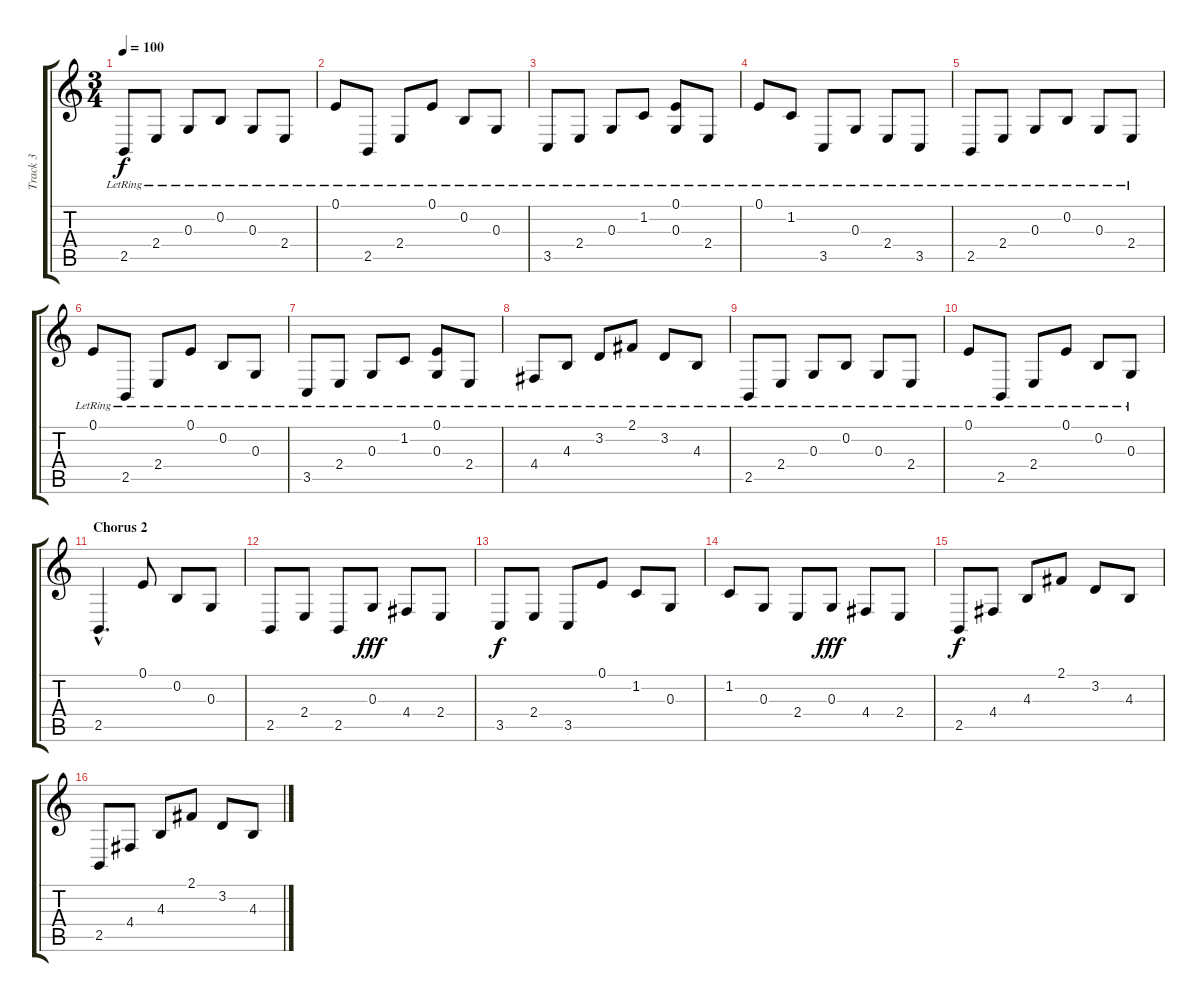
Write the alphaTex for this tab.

\track ("Track 3" "Track 3") {instrument lead8bassandlead}
\staff {score tabs}
\tuning (E4 B3 G3 D3 A2 E2) {hide}
\ts (3 4)
\tempo 100
\clef g2
\ks c
2.5{lr}.8{dy f} 2.4{lr}.8 0.3{lr}.8 0.2{lr}.8 0.3{lr}.8 2.4{lr}.8 |
0.1{lr}.8 2.5{lr}.8 2.4{lr}.8 0.1{lr}.8 0.2{lr}.8 0.3{lr}.8 |
3.5{lr}.8 2.4{lr}.8 0.3{lr}.8 1.2{lr}.8 (0.1{lr} 0.3{lr}).8 2.4{lr}.8 |
0.1{lr}.8 1.2{lr}.8 3.5{lr}.8 0.3{lr}.8 2.4{lr}.8 3.5{lr}.8 |
2.5{lr}.8 2.4{lr}.8 0.3{lr}.8 0.2{lr}.8 0.3{lr}.8 2.4{lr}.8 |
0.1{lr}.8 2.5{lr}.8 2.4{lr}.8 0.1{lr}.8 0.2{lr}.8 0.3{lr}.8 |
3.5{lr}.8 2.4{lr}.8 0.3{lr}.8 1.2{lr}.8 (0.1{lr} 0.3{lr}).8 2.4{lr}.8 |
4.4{lr}.8 4.3{lr}.8 3.2{lr}.8 2.1{lr}.8 3.2{lr}.8 4.3{lr}.8 |
2.5{lr}.8 2.4{lr}.8 0.3{lr}.8 0.2{lr}.8 0.3{lr}.8 2.4{lr}.8 |
0.1{lr}.8 2.5{lr}.8 2.4{lr}.8 0.1{lr}.8 0.2{lr}.8 0.3{lr}.8 |
\section ("" "Chorus 2")
2.5{hac}.4{d volume 11} 0.1.8 0.2.8 0.3.8 |
2.5.8 2.4.8 2.5.8 0.3.8{dy fff} 4.4.8 2.4.8 |
3.5.8{dy f} 2.4.8 3.5.8 0.1.8 1.2.8 0.3.8 |
1.2.8 0.3.8 2.4.8 0.3.8{dy fff} 4.4.8 2.4.8 |
2.5.8{dy f} 4.4.8 4.3.8 2.1.8 3.2.8 4.3.8 |
2.5.8 4.4.8 4.3.8 2.1.8 3.2.8 4.3.8
